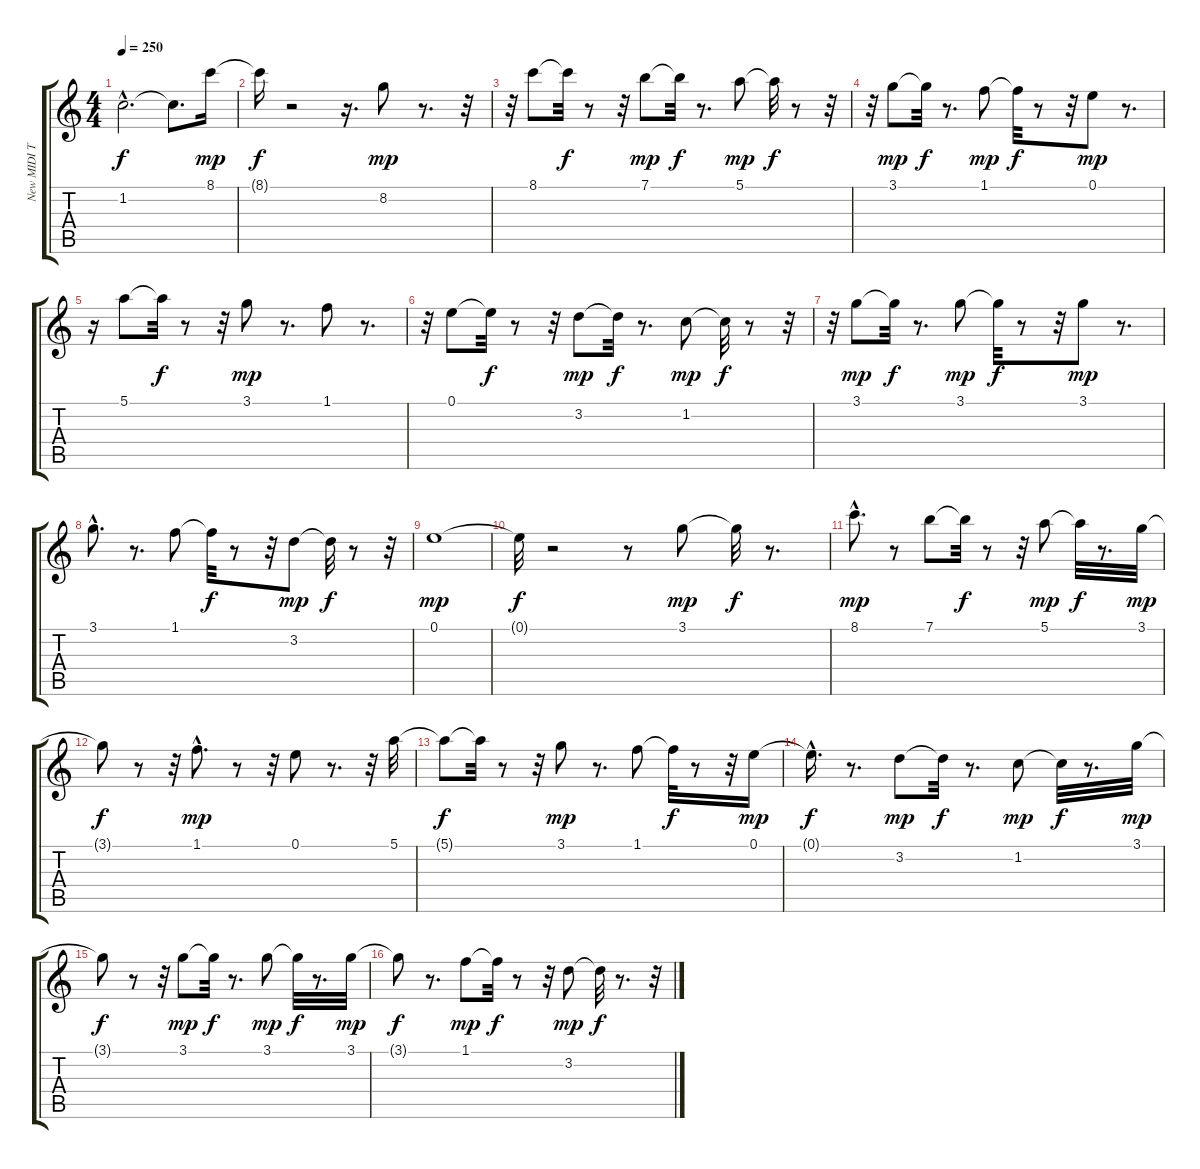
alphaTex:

\track ("New MIDI Track" "New MIDI T") {instrument electricguitarmuted}
\staff {score tabs}
\tuning (E4 B3 G3 D3 A2 E2) {hide}
\ts (4 4)
\tempo 250
\clef g2
\ks c
1.2{hac t}.2{d dy f} 1.2{t}.8{d} 8.1.16{dy mp} |
8.1{t}.16{dy f} r.2 r.16{d} 8.2.8{dy mp} r.8{d} r.32 |
r.32 8.1.8 8.1{t}.32{dy f} r.8 r.32 7.1.8{dy mp} 7.1{t}.32{dy f} r.8{d} 5.1.8{dy mp} 5.1{t}.32{dy f} r.8 r.32 |
r.32 3.1.8{dy mp} 3.1{t}.32{dy f} r.8{d} 1.1.8{dy mp} 1.1{t}.32{dy f} r.8 r.32 0.1.8{dy mp} r.8{d} |
r.16 5.1.8 5.1{t}.32{dy f} r.8 r.32 3.1.8{dy mp} r.8{d} 1.1.8 r.8{d} |
r.32 0.1.8 0.1{t}.32{dy f} r.8 r.32 3.2.8{dy mp} 3.2{t}.32{dy f} r.8{d} 1.2.8{dy mp} 1.2{t}.32{dy f} r.8 r.32 |
r.32 3.1.8{dy mp} 3.1{t}.32{dy f} r.8{d} 3.1.8{dy mp} 3.1{t}.32{dy f} r.8 r.32 3.1.8{dy mp} r.8{d} |
3.1{hac}.8{d} r.8{d} 1.1.8 1.1{t}.32{dy f} r.8 r.32 3.2.8{dy mp} 3.2{t}.32{dy f} r.8 r.32 |
0.1.1{dy mp} |
0.1{t}.32{dy f} r.2 r.8 3.1.8{dy mp} 3.1{t}.32{dy f} r.8{d} |
8.1{hac}.8{d dy mp} r.8 7.1.8 7.1{t}.32{dy f} r.8 r.32 5.1.8{dy mp} 5.1{t}.32{dy f} r.8{d} 3.1.32{dy mp} |
3.1{t}.8{dy f} r.8 r.32 1.1{hac}.8{d dy mp} r.8 r.32 0.1.8 r.8{d} r.32 5.1.32 |
5.1{t}.8{dy f} 5.1{t}.32 r.8 r.32 3.1.8{dy mp} r.8{d} 1.1.8 1.1{t}.32{dy f} r.8 r.32 0.1.16{dy mp} |
0.1{hac t}.16{d dy f} r.8{d} 3.2.8{dy mp} 3.2{t}.32{dy f} r.8{d} 1.2.8{dy mp} 1.2{t}.32{dy f} r.8{d} 3.1.32{dy mp} |
3.1{t}.8{dy f} r.8 r.32 3.1.8{dy mp} 3.1{t}.32{dy f} r.8{d} 3.1.8{dy mp} 3.1{t}.32{dy f} r.8{d} 3.1.32{dy mp} |
3.1{t}.8{dy f} r.8{d} 1.1.8{dy mp} 1.1{t}.32{dy f} r.8 r.32 3.2.8{dy mp} 3.2{t}.32{dy f} r.8{d} r.32
